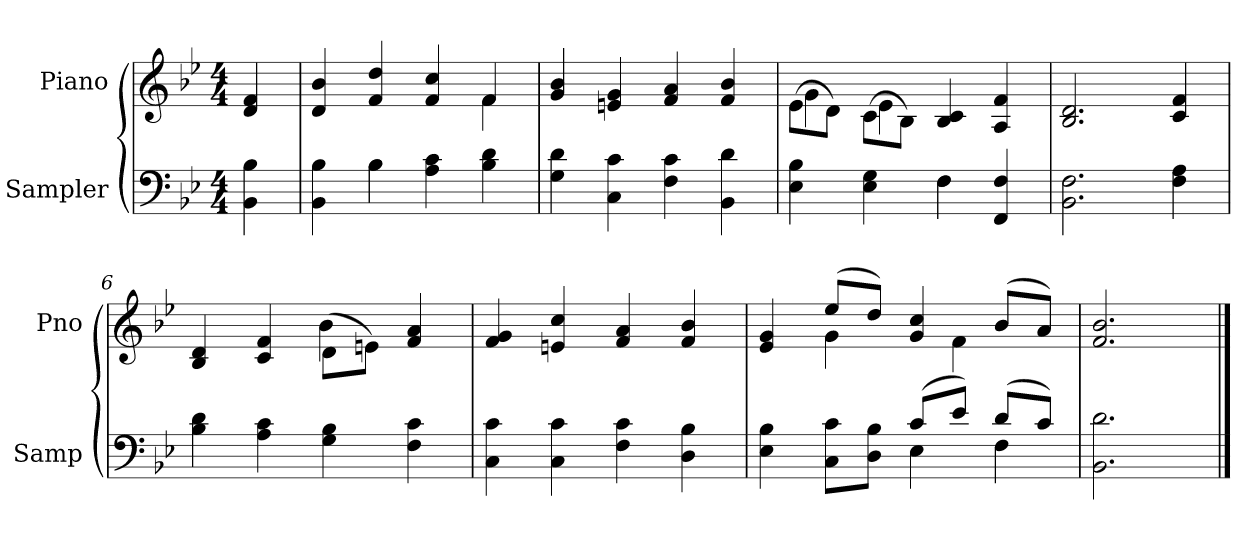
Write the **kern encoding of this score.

**kern	**kern
*part2	*part1
*staff2	*staff1
*I"Sampler	*I"Piano
*I'Samp	*I'Pno
*clefF4	*clefG2
*k[b-e-]	*k[b-e-]
*B-:	*B-:
*M4/4	*M4/4
=1	=1
4BB- 4B-	4d 4f
=2	=2
*^	*^
4BB- 4B-	4ryy	4d 4b-	2.ryy
4B-\	4B-	4f 4dd	.
4A 4c	2ryy	4f 4cc	.
4B- 4d	.	4f/	4f
*v	*v	*	*
*	*v	*v
=3	=3
4G 4d	4g 4b-
4C 4c	4en 4g
4F 4c	4f 4a
4BB- 4d	4f 4b-
=4	=4
*^	*^
4E- 4B-	2ryy	(8e-\L	4g
.	.	8d\J)	.
4E- 4G	.	(8c\L	4e-
.	.	8B-\J)	.
4F\	4F	4B- 4c	2ryy
4FF 4F	4ryy	4A 4f	.
*v	*v	*	*
*	*v	*v
=5	=5
2.BB- 2.F	2.B- 2.d
4F 4A	4c 4f
=6	=6
*	*^
4B- 4d	4B- 4d	2ryy
4A 4c	4c 4f	.
4G 4B-	(8d\L	4b-
.	8en\J)	.
4F 4c	4f 4a	4ryy
*	*v	*v
=7	=7
4C 4c	4f 4g
4C 4c	4en 4cc
4F 4c	4f 4a
4D 4B-	4f 4b-
=8	=8
*^	*^
4E- 4B-	2ryy	4e- 4g	4ryy
8C\ 8c\L	.	(8ee-/L	4g
8D\ 8B-\J	.	8dd/J)	.
(8c/L	4E-	4g 4cc	8ryy
8e-/J)	.	.	4f
(8d/L	4F	(8b-/L	.
8c/J)	.	8a/J)	8ryy
*v	*v	*	*
*	*v	*v
=9	=9
2.BB- 2.d	2.f 2.b-
==	==
*-	*-
